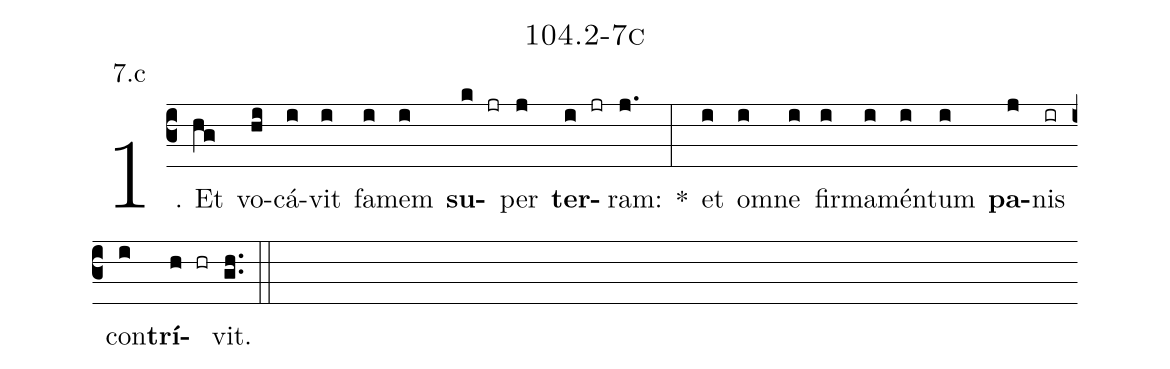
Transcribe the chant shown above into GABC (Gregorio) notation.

name: 104.2-7c;
annotation: 7.c;
%%
(c3)1. Et(hg) vo(hi)cá(i)vit(i) fa(i)mem(i) <b>su</b>(k jr)per(j) <b>ter</b>(i jr)ram:(j.) *(:) et(i) om(i)ne(i) fir(i)ma(i)mén(i)tum(i) <b>pa</b>(j)nis(ir) con(i)<b>trí</b>(h hr)vit.(gh..) (::)


%E(i) u(i) o(j) u(i) a(h) e.(gh..) (::)
